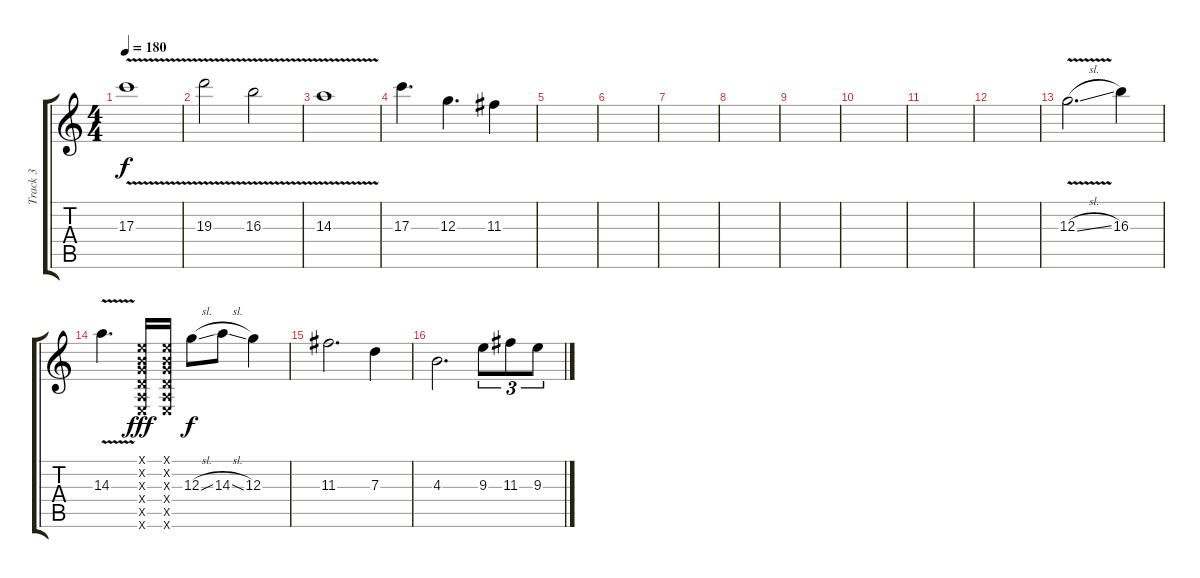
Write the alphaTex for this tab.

\track ("Track 3" "Track 3") {instrument distortionguitar}
\staff {score tabs}
\tuning (E4 B3 G3 D3 A2 E2) {hide}
\ts (4 4)
\tempo 180
\clef g2
\ks c
17.3{v}.1{dy f} |
19.3{v}.2 16.3{v}.2 |
14.3{v}.1 |
17.3.4{d} 12.3.4{d} 11.3.4 |
|
|
|
|
|
|
|
|
12.3{v sl}.2{d volume 15 balance 11} 16.3.4 |
14.3{v}.4{d} (0.1{x} 0.2{x} 0.3{x} 0.4{x} 0.5{x} 0.6{x}).16{dy fff} (0.1{x} 0.2{x} 0.3{x} 0.4{x} 0.5{x} 0.6{x}).16 12.3{sl}.8{dy f} 14.3{sl}.8 12.3.4 |
11.3.2{d} 7.3.4 |
4.3.2{d} 9.3.8{tu (3 2)} 11.3.8{tu (3 2)} 9.3.8{tu (3 2)}
